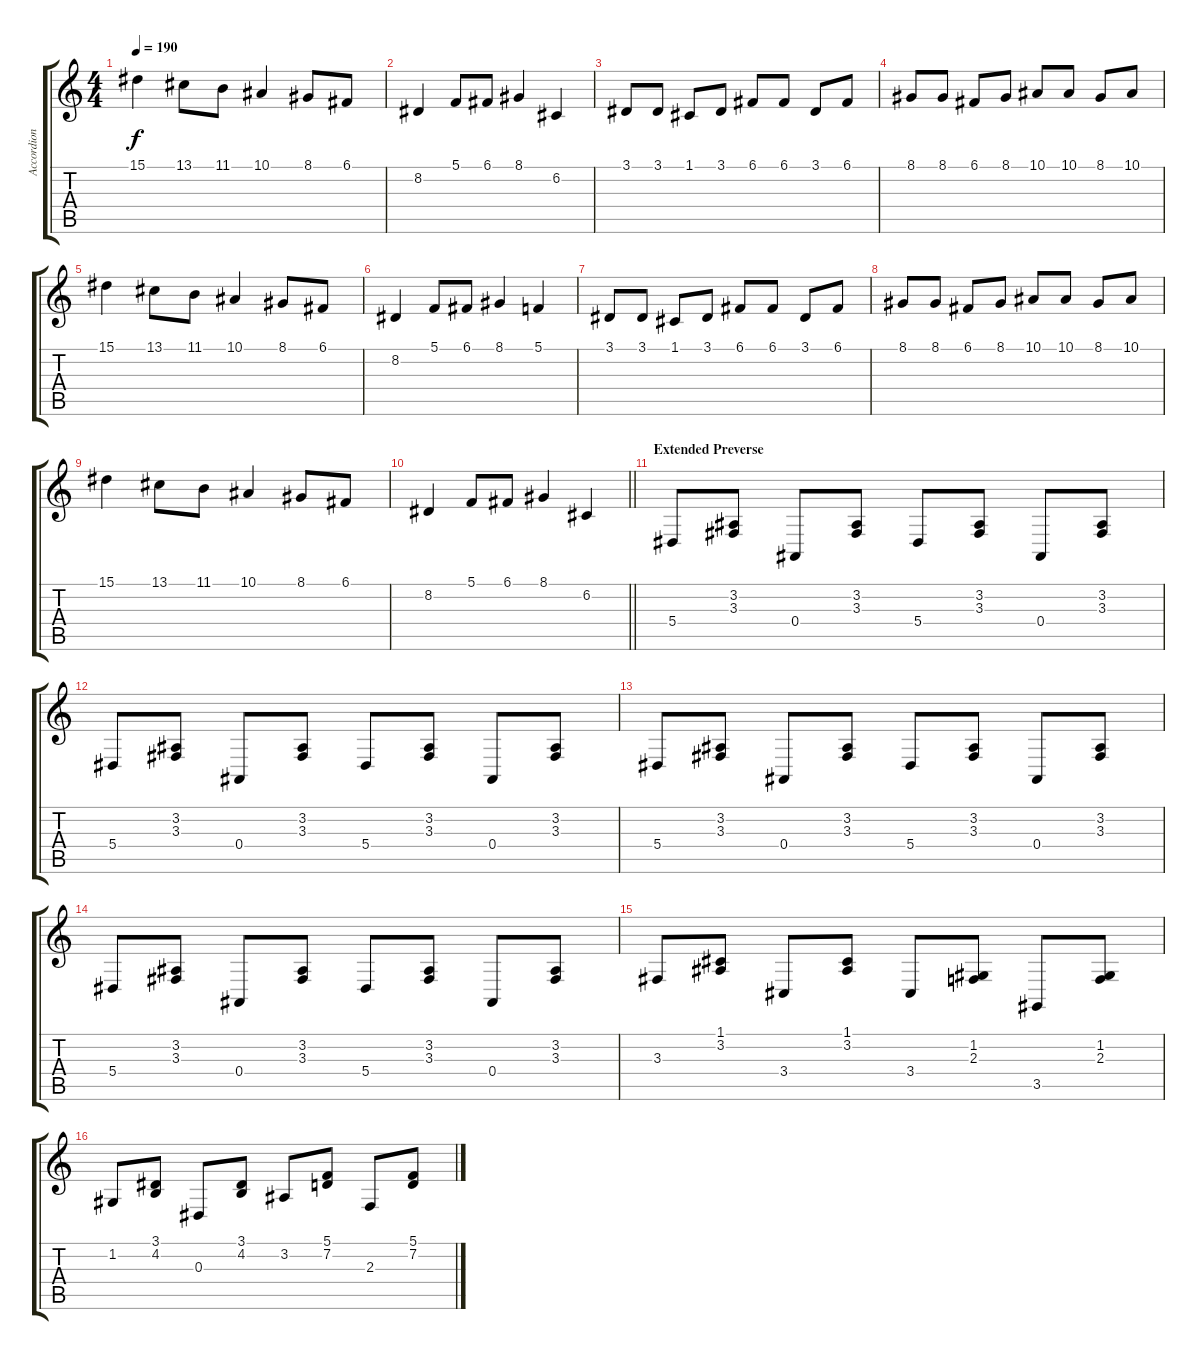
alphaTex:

\track ("Accordion" "Accordion") {instrument accordion}
\staff {score tabs}
\tuning (C4 G3 Eb3 Bb2 F2 C2) {hide}
\ts (4 4)
\tempo 190
\clef g2
\ks c
15.1.4{dy f} 13.1.8 11.1.8 10.1.4 8.1.8 6.1.8 |
8.2.4 5.1.8 6.1.8 8.1.4 6.2.4 |
3.1.8 3.1.8 1.1.8 3.1.8 6.1.8 6.1.8 3.1.8 6.1.8 |
8.1.8 8.1.8 6.1.8 8.1.8 10.1.8 10.1.8 8.1.8 10.1.8 |
15.1.4 13.1.8 11.1.8 10.1.4 8.1.8 6.1.8 |
8.2.4 5.1.8 6.1.8 8.1.4 5.1.4 |
3.1.8 3.1.8 1.1.8 3.1.8 6.1.8 6.1.8 3.1.8 6.1.8 |
8.1.8 8.1.8 6.1.8 8.1.8 10.1.8 10.1.8 8.1.8 10.1.8 |
15.1.4 13.1.8 11.1.8 10.1.4 8.1.8 6.1.8 |
\barLineRight lightlight
8.2.4 5.1.8 6.1.8 8.1.4 6.2.4 |
\section ("" "Extended Preverse")
5.4.8 (3.2 3.3).8 0.4.8 (3.2 3.3).8 5.4.8 (3.2 3.3).8 0.4.8 (3.2 3.3).8 |
5.4.8 (3.2 3.3).8 0.4.8 (3.2 3.3).8 5.4.8 (3.2 3.3).8 0.4.8 (3.2 3.3).8 |
5.4.8 (3.2 3.3).8 0.4.8 (3.2 3.3).8 5.4.8 (3.2 3.3).8 0.4.8 (3.2 3.3).8 |
5.4.8 (3.2 3.3).8 0.4.8 (3.2 3.3).8 5.4.8 (3.2 3.3).8 0.4.8 (3.2 3.3).8 |
3.3.8 (1.1 3.2).8 3.4.8 (1.1 3.2).8 3.4.8 (1.2 2.3).8 3.5.8 (1.2 2.3).8 |
1.2.8 (3.1 4.2).8 0.3.8 (3.1 4.2).8 3.2.8 (5.1 7.2).8 2.3.8 (5.1 7.2).8
